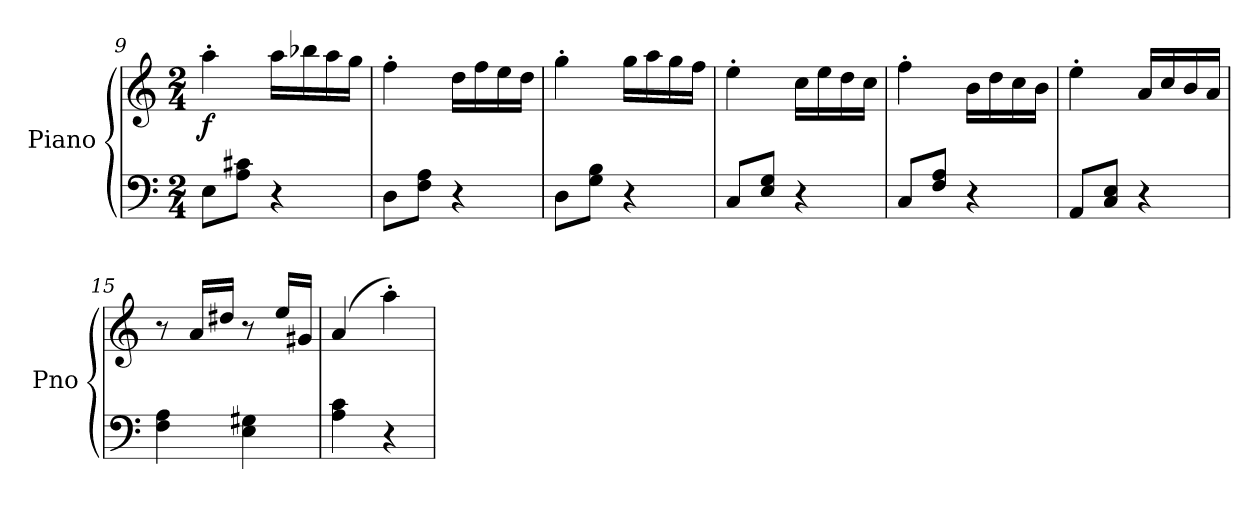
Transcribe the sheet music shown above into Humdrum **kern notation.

**kern	**kern	**dynam
*part1	*part1	*part1
*staff2	*staff1	*staff1/2
*I"Piano	*	*
*I'Pno	*	*
*clefF4	*clefG2	*
*k[]	*k[]	*
*C:	*C:	*
*M2/4	*M2/4	*
=9	=9	=9
!	!	!LO:DY:b
8E\L	4aa'\	f
8A\ 8c#X\J	.	.
4r	16aa\LL	.
.	16bb-X\	.
.	16aa\	.
.	16gg\JJ	.
=10	=10	=10
8D\L	4ff'\	.
8F\ 8A\J	.	.
4r	16dd\LL	.
.	16ff\	.
.	16ee\	.
.	16dd\JJ	.
=11	=11	=11
8D\L	4gg'\	.
8G\ 8B\J	.	.
4r	16gg\LL	.
.	16aa\	.
.	16gg\	.
.	16ff\JJ	.
=12	=12	=12
8C/L	4ee'\	.
8E/ 8G/J	.	.
4r	16cc\LL	.
.	16ee\	.
.	16dd\	.
.	16cc\JJ	.
=13	=13	=13
8C/L	4ff'\	.
8F/ 8A/J	.	.
4r	16b\LL	.
.	16dd\	.
.	16cc\	.
.	16b\JJ	.
=14	=14	=14
8AA/L	4ee'\	.
8C/ 8E/J	.	.
4r	16a/LL	.
.	16cc/	.
.	16b/	.
.	16a/JJ	.
!!LO:LB:g=z
=15	=15	=15
4F\ 4A\	8r	.
.	16a/LL	.
.	16dd#X/JJ	.
4E\ 4G#X\	8r	.
.	16ee/LL	.
.	16g#X/JJ	.
=16	=16	=16
4A\ 4c\	(4a/	.
4r	4aa'\)	.
=	=	=
*-	*-	*-
